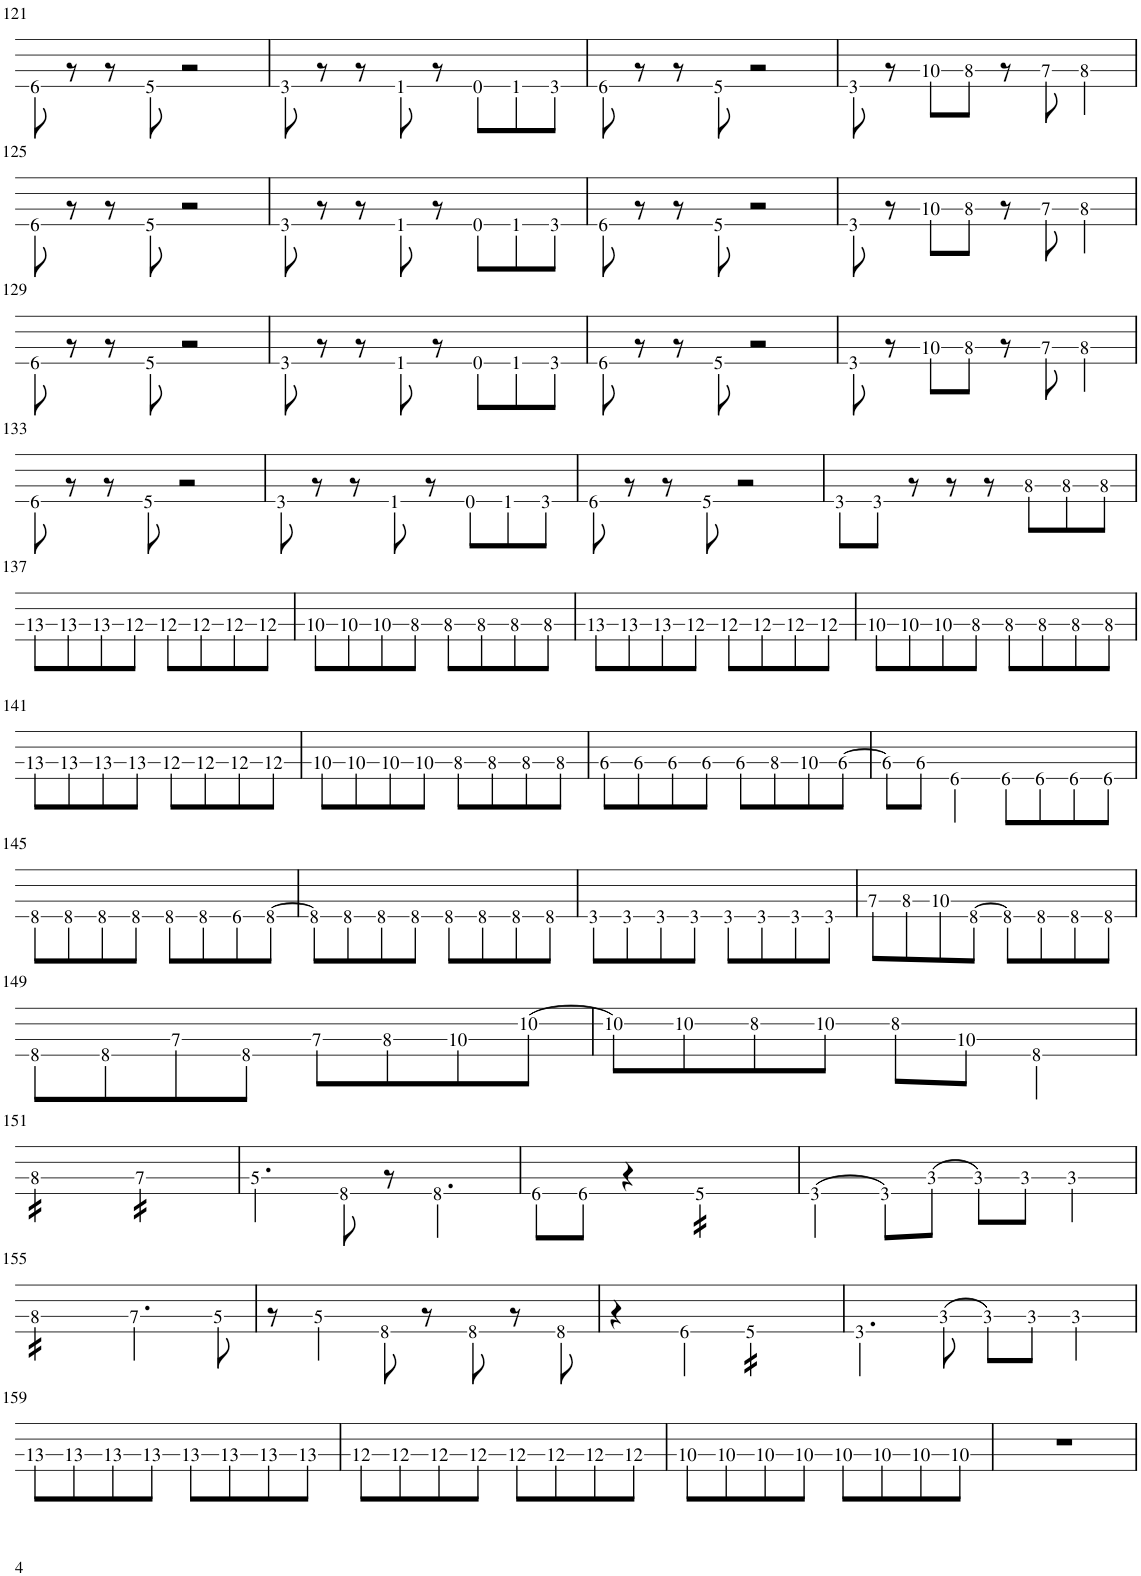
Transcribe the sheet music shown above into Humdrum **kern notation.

**kern
*part1
*staff1
*I"Electric Bass
*I'El. B.
!!LO:PB:g=z
*
*Trd7c12
*k[]
*M4/4
=121
8BB-\
8r
8r
8AA\
2r
=122
8GG\
8r
8r
8FF\
8r
8EE\L
8FF\
8GG\J
=123
8BB-\
8r
8r
8AA\
2r
=124
8GG\
8r
8G\L
8F\J
8r
8E\
4F\
!!LO:LB:g=z
=125
8BB-\
8r
8r
8AA\
2r
=126
8GG\
8r
8r
8FF\
8r
8EE\L
8FF\
8GG\J
=127
8BB-\
8r
8r
8AA\
2r
=128
8GG\
8r
8G\L
8F\J
8r
8E\
4F\
!!LO:LB:g=z
=129
8BB-\
8r
8r
8AA\
2r
=130
8GG\
8r
8r
8FF\
8r
8EE\L
8FF\
8GG\J
=131
8BB-\
8r
8r
8AA\
2r
=132
8GG\
8r
8G\L
8F\J
8r
8E\
4F\
!!LO:LB:g=z
=133
8BB-\
8r
8r
8AA\
2r
=134
8GG\
8r
8r
8FF\
8r
8EE\L
8FF\
8GG\J
=135
8BB-\
8r
8r
8AA\
2r
=136
8GG\L
8GG\J
8r
8r
8r
8F\L
8F\
8F\J
!!LO:LB:g=z
=137
8B-\L
8B-\
8B-\
8A\J
8A\L
8A\
8A\
8A\J
=138
8G\L
8G\
8G\
8F\J
8F\L
8F\
8F\
8F\J
=139
8B-\L
8B-\
8B-\
8A\J
8A\L
8A\
8A\
8A\J
=140
8G\L
8G\
8G\
8F\J
8F\L
8F\
8F\
8F\J
!!LO:LB:g=z
=141
8B-\L
8B-\
8B-\
8B-\J
8A\L
8A\
8A\
8A\J
=142
8G\L
8G\
8G\
8G\J
8F\L
8F\
8F\
8F\J
=143
8E-\L
8E-\
8E-\
8E-\J
8D#\L
8F\
8G\
[8E-\J
=144
8E-\L]
8E-\J
4BB-\
8BB-\L
8BB-\
8BB-\
8BB-\J
!!LO:LB:g=z
=145
8C\L
8C\
8C\
8C\J
8C\L
8C\
8BB-\
[8C\J
=146
8C\L]
8C\
8C\
8C\J
8C\L
8C\
8C\
8C\J
=147
8GG\L
8GG\
8GG\
8GG\J
8GG\L
8GG\
8GG\
8GG\J
=148
8E\L
8F\
8G\
[8C\J
8C\L]
8C\
8C\
8C\J
!!LO:LB:g=z
=149
8C\L
8C\
8E\
8C\J
8E\L
8F\
8G\
[8c\J
=150
8c\L]
8c\
8B-\
8c\J
8B-\L
8G\J
4C\
!!LO:LB:g=z
=151
2F\
2E\
=152
4.D\
8C\
8r
4.C\
=153
8BB-\L
8BB-\J
4r
2AA\
=154
[4GG\
8GG\L]
[8C\J
8C\L]
8C\J
4C\
!!LO:LB:g=z
=155
2F\
4.E\
8D\
=156
8r
4D\
8C\
8r
8C\
8r
8C\
=157
4r
4BB-\
2AA\
=158
4.GG\
[8C\
8C\L]
8C\J
4C\
!!LO:LB:g=z
=159
8B-\L
8B-\
8B-\
8B-\J
8B-\L
8B-\
8B-\
8B-\J
=160
8A\L
8A\
8A\
8A\J
8A\L
8A\
8A\
8A\J
=161
8G\L
8G\
8G\
8G\J
8G\L
8G\
8G\
8G\J
=162
1r
=
*-
